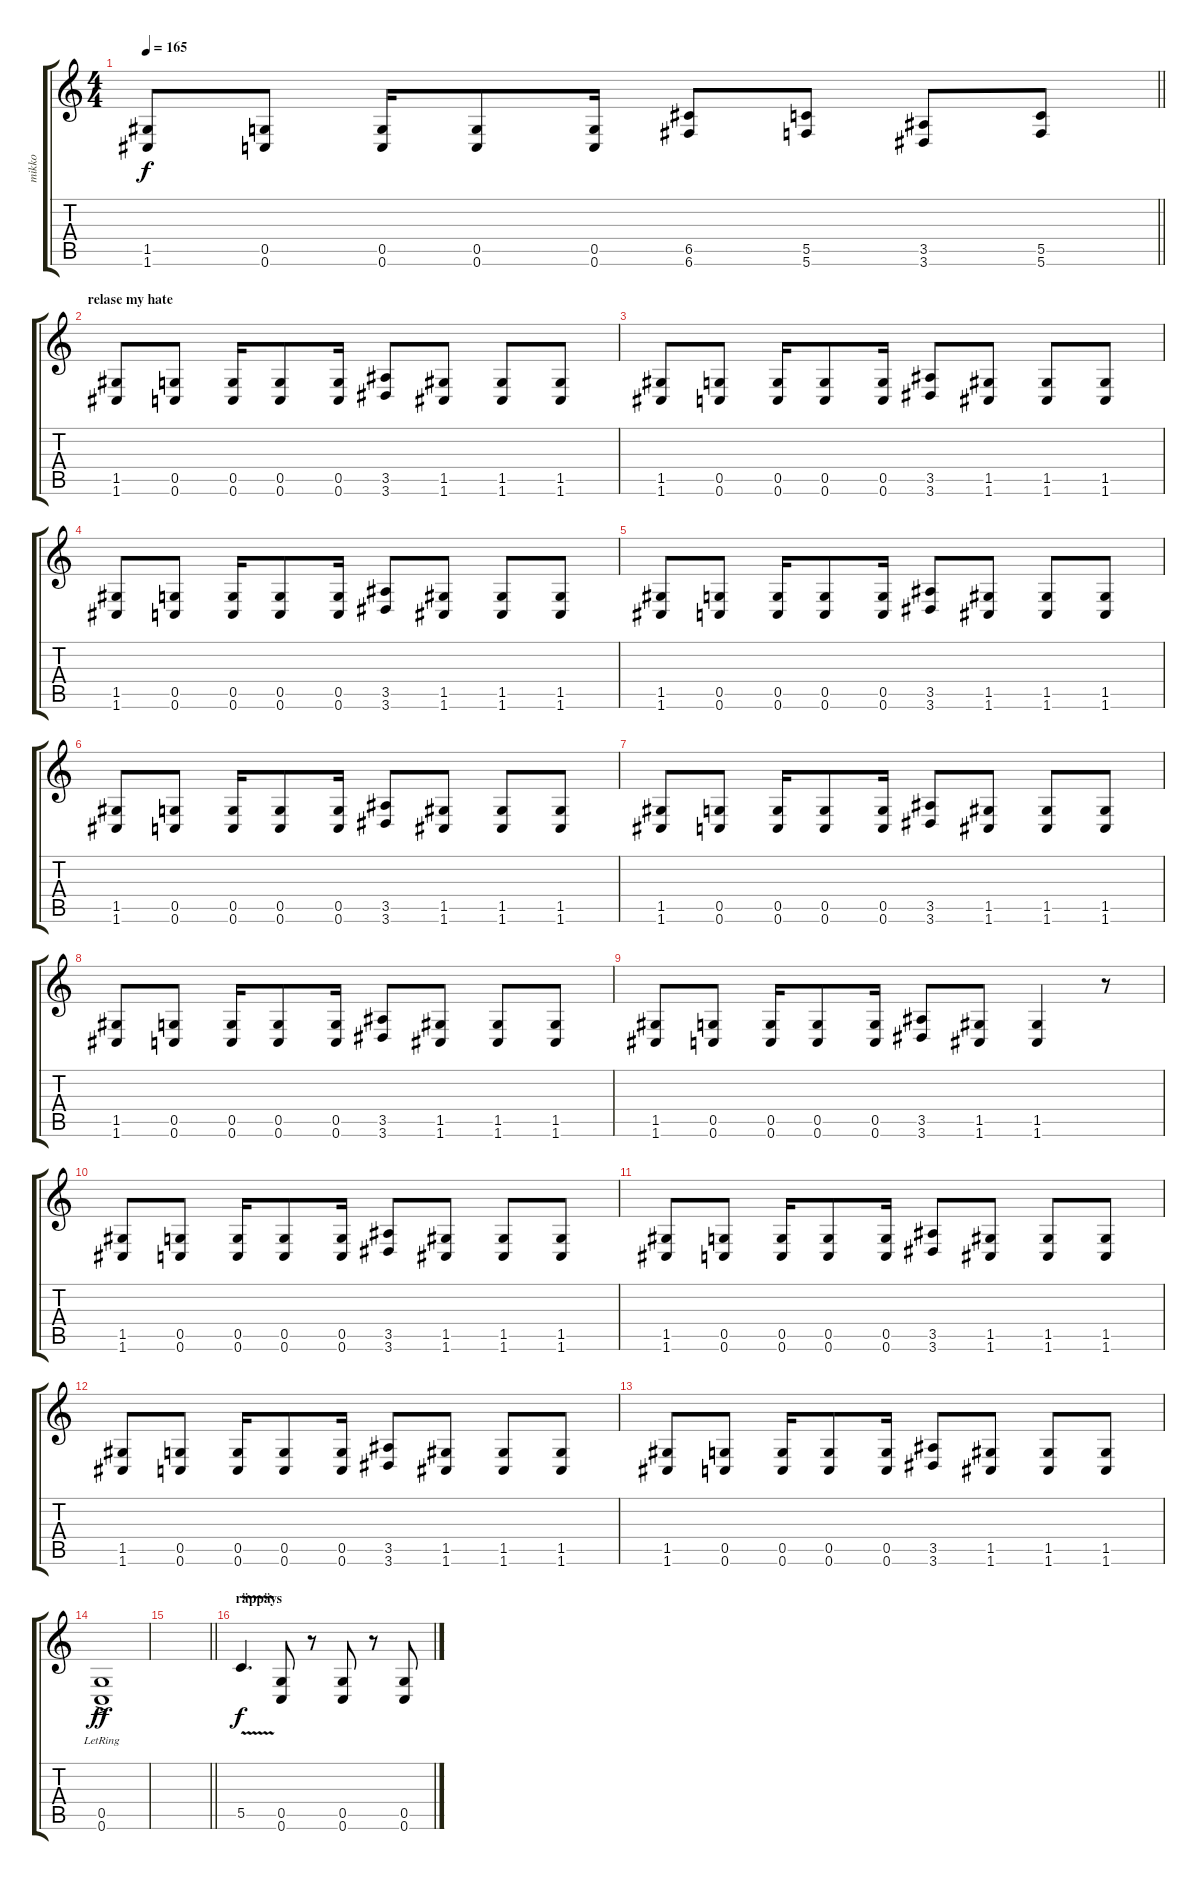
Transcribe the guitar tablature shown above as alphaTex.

\track ("mikko" "mikko") {instrument distortionguitar}
\staff {score tabs}
\tuning (D4 A3 F3 C3 G2 C2) {hide}
\ts (4 4)
\tempo 165
\clef g2
\barLineRight lightlight
\ks c
(1.5 1.6).8{dy f} (0.5 0.6).8 (0.5 0.6).16 (0.5 0.6).8 (0.5 0.6).16 (6.5 6.6).8 (5.5 5.6).8 (3.5 3.6).8 (5.5 5.6).8 |
\section ("" "relase my hate")
(1.5 1.6).8 (0.5 0.6).8 (0.5 0.6).16 (0.5 0.6).8 (0.5 0.6).16 (3.5 3.6).8 (1.5 1.6).8 (1.5 1.6).8 (1.5 1.6).8 |
(1.5 1.6).8 (0.5 0.6).8 (0.5 0.6).16 (0.5 0.6).8 (0.5 0.6).16 (3.5 3.6).8 (1.5 1.6).8 (1.5 1.6).8 (1.5 1.6).8 |
(1.5 1.6).8 (0.5 0.6).8 (0.5 0.6).16 (0.5 0.6).8 (0.5 0.6).16 (3.5 3.6).8 (1.5 1.6).8 (1.5 1.6).8 (1.5 1.6).8 |
(1.5 1.6).8 (0.5 0.6).8 (0.5 0.6).16 (0.5 0.6).8 (0.5 0.6).16 (3.5 3.6).8 (1.5 1.6).8 (1.5 1.6).8 (1.5 1.6).8 |
(1.5 1.6).8 (0.5 0.6).8 (0.5 0.6).16 (0.5 0.6).8 (0.5 0.6).16 (3.5 3.6).8 (1.5 1.6).8 (1.5 1.6).8 (1.5 1.6).8 |
(1.5 1.6).8 (0.5 0.6).8 (0.5 0.6).16 (0.5 0.6).8 (0.5 0.6).16 (3.5 3.6).8 (1.5 1.6).8 (1.5 1.6).8 (1.5 1.6).8 |
(1.5 1.6).8 (0.5 0.6).8 (0.5 0.6).16 (0.5 0.6).8 (0.5 0.6).16 (3.5 3.6).8 (1.5 1.6).8 (1.5 1.6).8 (1.5 1.6).8 |
(1.5 1.6).8 (0.5 0.6).8 (0.5 0.6).16 (0.5 0.6).8 (0.5 0.6).16 (3.5 3.6).8 (1.5 1.6).8 (1.5 1.6).4 r.8 |
(1.5 1.6).8 (0.5 0.6).8 (0.5 0.6).16 (0.5 0.6).8 (0.5 0.6).16 (3.5 3.6).8 (1.5 1.6).8 (1.5 1.6).8 (1.5 1.6).8 |
(1.5 1.6).8 (0.5 0.6).8 (0.5 0.6).16 (0.5 0.6).8 (0.5 0.6).16 (3.5 3.6).8 (1.5 1.6).8 (1.5 1.6).8 (1.5 1.6).8 |
(1.5 1.6).8 (0.5 0.6).8 (0.5 0.6).16 (0.5 0.6).8 (0.5 0.6).16 (3.5 3.6).8 (1.5 1.6).8 (1.5 1.6).8 (1.5 1.6).8 |
(1.5 1.6).8 (0.5 0.6).8 (0.5 0.6).16 (0.5 0.6).8 (0.5 0.6).16 (3.5 3.6).8 (1.5 1.6).8 (1.5 1.6).8 (1.5 1.6).8 |
(0.5{ac lr} 0.6).1{dy ff} |
\barLineRight lightlight
|
\section ("" "räppäys")
5.5{v}.4{d dy f} (0.5 0.6).8 r.8 (0.5 0.6).8 r.8 (0.5 0.6).8
